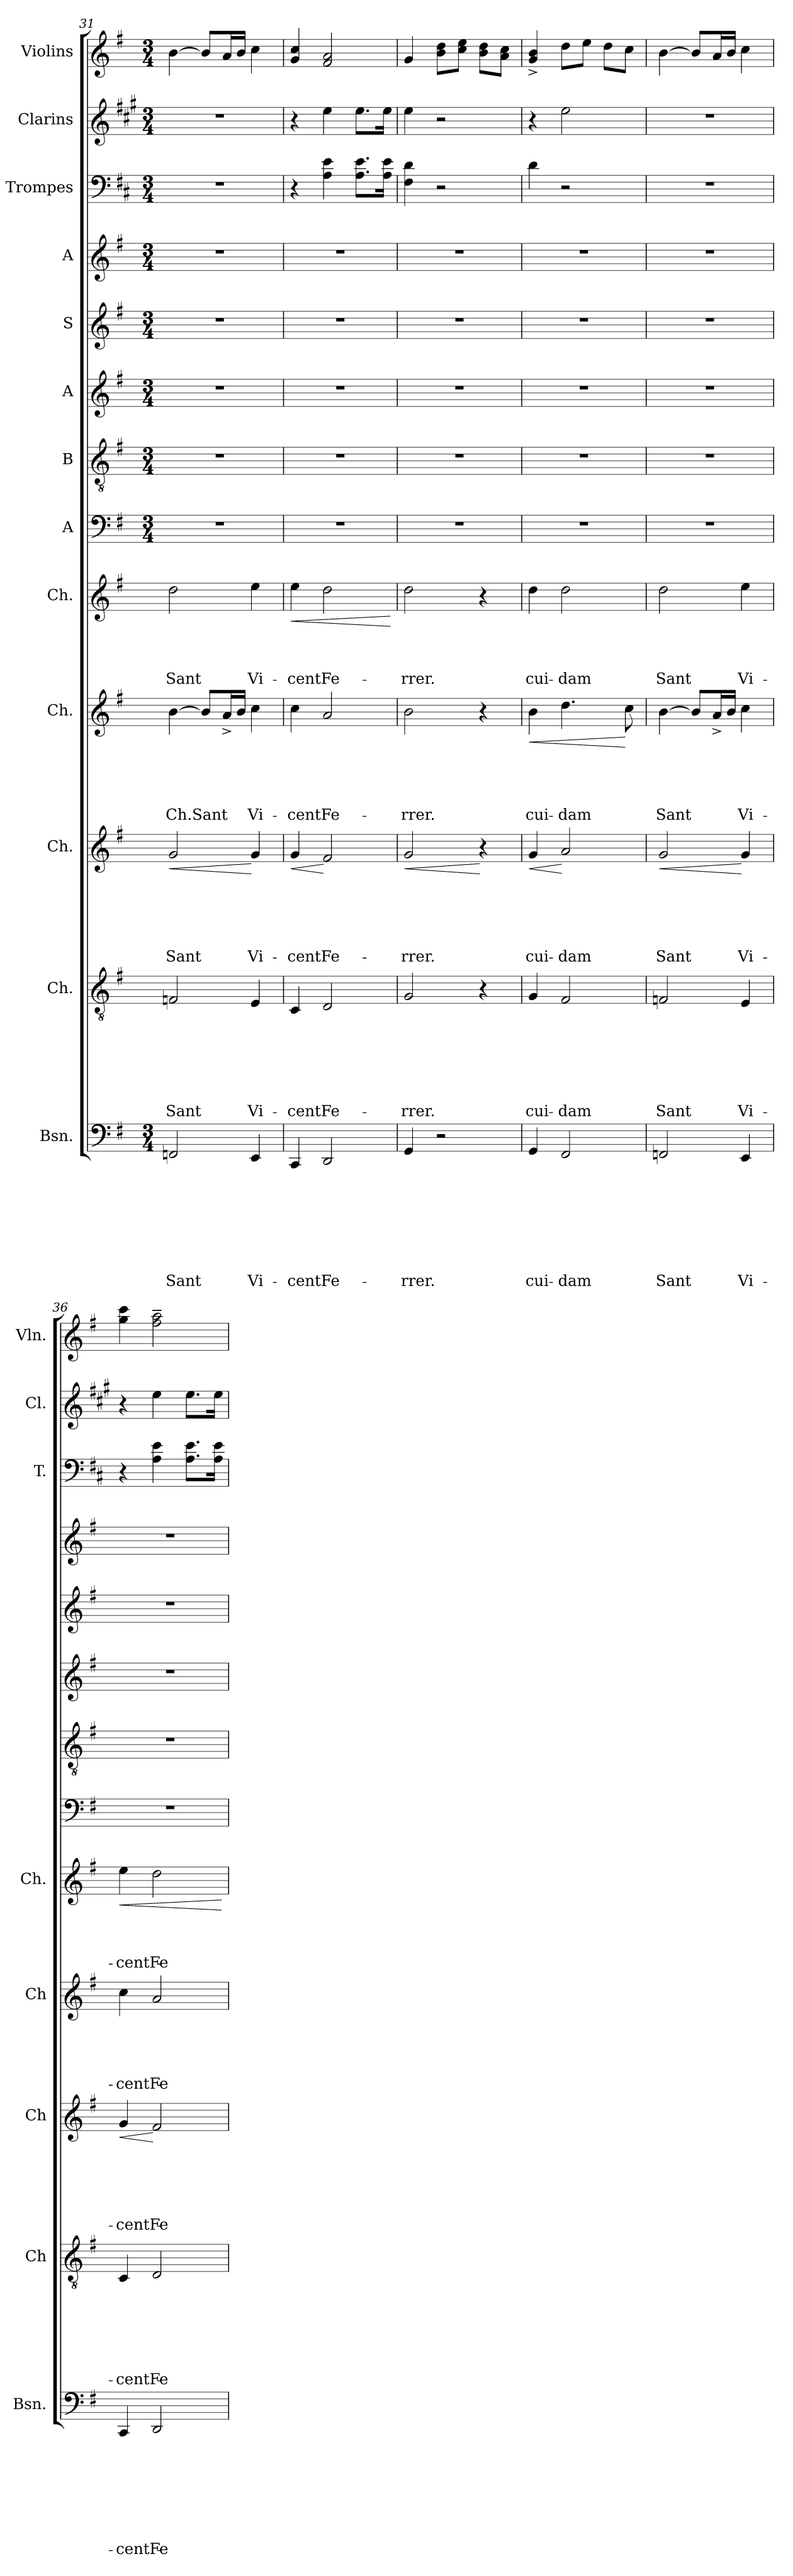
**kern	**text	**text	**text	**text	**text	**text	**text	**text	**kern	**text	**text	**text	**text	**text	**text	**text	**kern	**text	**text	**text	**text	**text	**text	**dynam	**kern	**text	**text	**text	**text	**text	**dynam	**kern	**text	**text	**text	**text	**dynam	**kern	**kern	**kern	**kern	**kern	**kern	**kern	**kern
*part13	*part13	*part13	*part13	*part13	*part13	*part13	*part13	*part13	*part12	*part12	*part12	*part12	*part12	*part12	*part12	*part12	*part11	*part11	*part11	*part11	*part11	*part11	*part11	*part11	*part10	*part10	*part10	*part10	*part10	*part10	*part10	*part9	*part9	*part9	*part9	*part9	*part9	*part8	*part7	*part6	*part5	*part4	*part3	*part2	*part1
*staff13	*staff13	*staff13	*staff13	*staff13	*staff13	*staff13	*staff13	*staff13	*staff12	*staff12	*staff12	*staff12	*staff12	*staff12	*staff12	*staff12	*staff11	*staff11	*staff11	*staff11	*staff11	*staff11	*staff11	*staff11	*staff10	*staff10	*staff10	*staff10	*staff10	*staff10	*staff10	*staff9	*staff9	*staff9	*staff9	*staff9	*staff9	*staff8	*staff7	*staff6	*staff5	*staff4	*staff3	*staff2	*staff1
*I"Bsn.	*	*	*	*	*	*	*	*	*I"Ch.	*	*	*	*	*	*	*	*I"Ch.	*	*	*	*	*	*	*	*I"Ch.	*	*	*	*	*	*	*I"Ch.	*	*	*	*	*	*I"A	*I"B	*I"A	*I"S	*I"A	*I"Trompes	*I"Clarins	*I"Violins
*I'Bsn.	*	*	*	*	*	*	*	*	*I'Ch	*	*	*	*	*	*	*	*I'Ch	*	*	*	*	*	*	*	*I'Ch	*	*	*	*	*	*	*I'Ch.	*	*	*	*	*	*	*	*	*	*	*I'T.	*I'Cl.	*I'Vln.
!!LO:LB:g=z
*clefF4	*	*	*	*	*	*	*	*	*clefGv2	*	*	*	*	*	*	*	*clefG2	*	*	*	*	*	*	*	*clefG2	*	*	*	*	*	*	*clefG2	*	*	*	*	*	*clefF4	*clefGv2	*clefG2	*clefG2	*clefG2	*clefF4	*clefG2	*clefG2
*	*	*	*	*	*	*	*	*	*	*	*	*	*	*	*	*	*	*	*	*	*	*	*	*	*	*	*	*	*	*	*	*	*	*	*	*	*	*	*	*	*	*	*ITrd4c7	*ITrd1c2	*
*k[f#]	*	*	*	*	*	*	*	*	*k[f#]	*	*	*	*	*	*	*	*k[f#]	*	*	*	*	*	*	*	*k[f#]	*	*	*	*	*	*	*k[f#]	*	*	*	*	*	*k[f#]	*k[f#]	*k[f#]	*k[f#]	*k[f#]	*k[f#]	*k[f#]	*k[f#]
*G:	*	*	*	*	*	*	*	*	*G:	*	*	*	*	*	*	*	*G:	*	*	*	*	*	*	*	*G:	*	*	*	*	*	*	*G:	*	*	*	*	*	*G:	*G:	*G:	*G:	*G:	*G:	*G:	*G:
*M3/4	*	*	*	*	*	*	*	*	*	*	*	*	*	*	*	*	*	*	*	*	*	*	*	*	*	*	*	*	*	*	*	*	*	*	*	*	*	*M3/4	*M3/4	*M3/4	*M3/4	*M3/4	*M3/4	*M3/4	*M3/4
=31	=31	=31	=31	=31	=31	=31	=31	=31	=31	=31	=31	=31	=31	=31	=31	=31	=31	=31	=31	=31	=31	=31	=31	=31	=31	=31	=31	=31	=31	=31	=31	=31	=31	=31	=31	=31	=31	=31	=31	=31	=31	=31	=31	=31	=31
!	!	!	!	!	!	!	!	!LO:LY:a	!	!	!	!	!	!	!	!LO:LY:a	!	!	!	!	!	!	!LO:LY:b	!LO:HP:b	!	!	!	!	!	!LO:LY:b:rj	!	!	!	!	!	!LO:LY:b	!	!	!	!	!	!	!LO:N:vis=1	!LO:N:vis=1	!
2FFn/	.	.	.	.	.	.	.	Sant	2Fn/	.	.	.	.	.	.	Sant	2g/	.	.	.	.	.	Sant	<	[>4b\	.	.	.	.	Ch.Sant	.	2dd\	.	.	.	Sant	.	2.r	2.r	2.r	2.r	2.r	2.r	2.r	[>4b\
.	.	.	.	.	.	.	.	.	.	.	.	.	.	.	.	.	.	.	.	.	.	.	.	.	8b/L]	.	.	.	.	.	.	.	.	.	.	.	.	.	.	.	.	.	.	.	8b/L]
.	.	.	.	.	.	.	.	.	.	.	.	.	.	.	.	.	.	.	.	.	.	.	.	.	16a^</L	.	.	.	.	.	.	.	.	.	.	.	.	.	.	.	.	.	.	.	16a/L
.	.	.	.	.	.	.	.	.	.	.	.	.	.	.	.	.	.	.	.	.	.	.	.	.	16b/JJ	.	.	.	.	.	.	.	.	.	.	.	.	.	.	.	.	.	.	.	16b/JJ
!	!	!	!	!	!	!	!	!LO:LY:a	!	!	!	!	!	!	!	!LO:LY:a	!	!	!	!	!	!	!LO:LY:b	!	!	!	!	!	!	!LO:LY:b	!	!	!	!	!	!LO:LY:b	!	!	!	!	!	!	!	!	!
4EE/	.	.	.	.	.	.	.	Vi-	4E/	.	.	.	.	.	.	Vi-	4g/	.	.	.	.	.	Vi-	[	4cc\	.	.	.	.	Vi-	.	4ee\	.	.	.	Vi-	.	.	.	.	.	.	.	.	4cc\
=32	=32	=32	=32	=32	=32	=32	=32	=32	=32	=32	=32	=32	=32	=32	=32	=32	=32	=32	=32	=32	=32	=32	=32	=32	=32	=32	=32	=32	=32	=32	=32	=32	=32	=32	=32	=32	=32	=32	=32	=32	=32	=32	=32	=32	=32
!	!	!	!	!	!	!	!	!LO:LY:a	!	!	!	!	!	!	!	!LO:LY:a	!	!	!	!	!	!	!LO:LY:b	!LO:HP:b	!	!	!	!	!	!LO:LY:b	!	!	!	!	!	!LO:LY:b	!LO:HP:b	!	!	!	!	!	!	!	!
4CC/	.	.	.	.	.	.	.	-centFe-	4C/	.	.	.	.	.	.	-centFe-	4g/	.	.	.	.	.	-centFe-	<	4cc\	.	.	.	.	-centFe-	.	4ee\	.	.	.	-centFe-	<	2.r	2.r	2.r	2.r	2.r	4r	4r	4g/ 4cc/
2DD/	.	.	.	.	.	.	.	.	2D/	.	.	.	.	.	.	.	2f#/	.	.	.	.	.	.	[	2a/	.	.	.	.	.	.	2dd\	.	.	.	.	.	.	.	.	.	.	4D\ 4A\	4dd\	2f#/ 2a/
.	.	.	.	.	.	.	.	.	.	.	.	.	.	.	.	.	.	.	.	.	.	.	.	.	.	.	.	.	.	.	.	.	.	.	.	.	.	.	.	.	.	.	8.D\ 8.A\L	8.dd\L	.
.	.	.	.	.	.	.	.	.	.	.	.	.	.	.	.	.	.	.	.	.	.	.	.	.	.	.	.	.	.	.	.	.	.	.	.	.	.	.	.	.	.	.	16D\ 16A\Jk	16dd\Jk	.
.	.	.	.	.	.	.	.	.	.	.	.	.	.	.	.	.	.	.	.	.	.	.	.	.	.	.	.	.	.	.	.	.	.	.	.	.	[	.	.	.	.	.	.	.	.
=33	=33	=33	=33	=33	=33	=33	=33	=33	=33	=33	=33	=33	=33	=33	=33	=33	=33	=33	=33	=33	=33	=33	=33	=33	=33	=33	=33	=33	=33	=33	=33	=33	=33	=33	=33	=33	=33	=33	=33	=33	=33	=33	=33	=33	=33
!	!	!	!	!	!	!	!	!LO:LY:a	!	!	!	!	!	!	!	!LO:LY:a	!	!	!	!	!	!	!LO:LY:b	!LO:HP:b	!	!	!	!	!	!LO:LY:b	!	!	!	!	!	!LO:LY:b	!	!	!	!	!	!	!	!	!
4GG/	.	.	.	.	.	.	.	-rrer.	2G/	.	.	.	.	.	.	-rrer.	2g/	.	.	.	.	.	-rrer.	<	2b\	.	.	.	.	-rrer.	.	2dd\	.	.	.	-rrer.	.	2.r	2.r	2.r	2.r	2.r	4BB\ 4G\	4dd\	4g/
2r	.	.	.	.	.	.	.	.	.	.	.	.	.	.	.	.	.	.	.	.	.	.	.	.	.	.	.	.	.	.	.	.	.	.	.	.	.	.	.	.	.	.	2r	2r	8b\ 8dd\L
.	.	.	.	.	.	.	.	.	.	.	.	.	.	.	.	.	.	.	.	.	.	.	.	.	.	.	.	.	.	.	.	.	.	.	.	.	.	.	.	.	.	.	.	.	8cc\ 8ee\J
.	.	.	.	.	.	.	.	.	4r	.	.	.	.	.	.	.	4r	.	.	.	.	.	.	[	4r	.	.	.	.	.	.	4r	.	.	.	.	.	.	.	.	.	.	.	.	8b\ 8dd\L
.	.	.	.	.	.	.	.	.	.	.	.	.	.	.	.	.	.	.	.	.	.	.	.	.	.	.	.	.	.	.	.	.	.	.	.	.	.	.	.	.	.	.	.	.	8a\ 8cc\J
=34	=34	=34	=34	=34	=34	=34	=34	=34	=34	=34	=34	=34	=34	=34	=34	=34	=34	=34	=34	=34	=34	=34	=34	=34	=34	=34	=34	=34	=34	=34	=34	=34	=34	=34	=34	=34	=34	=34	=34	=34	=34	=34	=34	=34	=34
!	!	!	!	!	!	!	!	!LO:LY:a	!	!	!	!	!	!	!	!LO:LY:a	!	!	!	!	!	!	!LO:LY:b	!LO:HP:b	!	!	!	!	!	!LO:LY:b	!LO:HP:b	!	!	!	!	!LO:LY:b	!	!	!	!	!	!	!	!	!
4GG/	.	.	.	.	.	.	.	cui-	4G/	.	.	.	.	.	.	cui-	4g/	.	.	.	.	.	cui-	<	4b\	.	.	.	.	cui-	<	4dd\	.	.	.	cui-	.	2.r	2.r	2.r	2.r	2.r	4G\	4r	4g/^< 4b/^<
!	!	!	!	!	!	!	!	!LO:LY:a	!	!	!	!	!	!	!	!LO:LY:a	!	!	!	!	!	!	!LO:LY:b	!	!	!	!	!	!	!LO:LY:b	!	!	!	!	!	!LO:LY:b	!	!	!	!	!	!	!	!	!
2FF#/	.	.	.	.	.	.	.	-dam	2F#/	.	.	.	.	.	.	-dam	2a/	.	.	.	.	.	-dam	[	4.dd\	.	.	.	.	-dam	.	2dd\	.	.	.	-dam	.	.	.	.	.	.	2r	2dd\	8dd\L
.	.	.	.	.	.	.	.	.	.	.	.	.	.	.	.	.	.	.	.	.	.	.	.	.	.	.	.	.	.	.	.	.	.	.	.	.	.	.	.	.	.	.	.	.	8ee\J
.	.	.	.	.	.	.	.	.	.	.	.	.	.	.	.	.	.	.	.	.	.	.	.	.	.	.	.	.	.	.	.	.	.	.	.	.	.	.	.	.	.	.	.	.	8dd\L
.	.	.	.	.	.	.	.	.	.	.	.	.	.	.	.	.	.	.	.	.	.	.	.	.	8cc\	.	.	.	.	.	[	.	.	.	.	.	.	.	.	.	.	.	.	.	8cc\J
=35	=35	=35	=35	=35	=35	=35	=35	=35	=35	=35	=35	=35	=35	=35	=35	=35	=35	=35	=35	=35	=35	=35	=35	=35	=35	=35	=35	=35	=35	=35	=35	=35	=35	=35	=35	=35	=35	=35	=35	=35	=35	=35	=35	=35	=35
!	!	!	!	!	!	!	!	!LO:LY:a	!	!	!	!	!	!	!	!LO:LY:a	!	!	!	!	!	!	!LO:LY:b	!LO:HP:b	!	!	!	!	!	!LO:LY:b	!	!	!	!	!	!LO:LY:b	!	!	!	!	!	!	!LO:N:vis=1	!LO:N:vis=1	!
2FFn/	.	.	.	.	.	.	.	Sant	2Fn/	.	.	.	.	.	.	Sant	2g/	.	.	.	.	.	Sant	<	[>4b\	.	.	.	.	Sant	.	2dd\	.	.	.	Sant	.	2.r	2.r	2.r	2.r	2.r	2.r	2.r	[>4b\
.	.	.	.	.	.	.	.	.	.	.	.	.	.	.	.	.	.	.	.	.	.	.	.	.	8b/L]	.	.	.	.	.	.	.	.	.	.	.	.	.	.	.	.	.	.	.	8b/L]
.	.	.	.	.	.	.	.	.	.	.	.	.	.	.	.	.	.	.	.	.	.	.	.	.	16a^</L	.	.	.	.	.	.	.	.	.	.	.	.	.	.	.	.	.	.	.	16a/L
.	.	.	.	.	.	.	.	.	.	.	.	.	.	.	.	.	.	.	.	.	.	.	.	.	16b/JJ	.	.	.	.	.	.	.	.	.	.	.	.	.	.	.	.	.	.	.	16b/JJ
!	!	!	!	!	!	!	!	!LO:LY:a	!	!	!	!	!	!	!	!LO:LY:a	!	!	!	!	!	!	!LO:LY:b	!	!	!	!	!	!	!LO:LY:b	!	!	!	!	!	!LO:LY:b	!	!	!	!	!	!	!	!	!
4EE/	.	.	.	.	.	.	.	Vi-	4E/	.	.	.	.	.	.	Vi-	4g/	.	.	.	.	.	Vi-	[	4cc\	.	.	.	.	Vi-	.	4ee\	.	.	.	Vi-	.	.	.	.	.	.	.	.	4cc\
=36	=36	=36	=36	=36	=36	=36	=36	=36	=36	=36	=36	=36	=36	=36	=36	=36	=36	=36	=36	=36	=36	=36	=36	=36	=36	=36	=36	=36	=36	=36	=36	=36	=36	=36	=36	=36	=36	=36	=36	=36	=36	=36	=36	=36	=36
!	!	!	!	!	!	!	!	!LO:LY:a	!	!	!	!	!	!	!	!LO:LY:a	!	!	!	!	!	!	!LO:LY:b	!LO:HP:b	!	!	!	!	!	!LO:LY:b	!	!	!	!	!	!LO:LY:b	!LO:HP:b	!	!	!	!	!	!	!	!
4CC/	.	.	.	.	.	.	.	-centFe-	4C/	.	.	.	.	.	.	-centFe-	4g/	.	.	.	.	.	-centFe-	<	4cc\	.	.	.	.	-centFe-	.	4ee\	.	.	.	-centFe-	<	2.r	2.r	2.r	2.r	2.r	4r	4r	4gg\ 4ccc\
2DD/	.	.	.	.	.	.	.	.	2D/	.	.	.	.	.	.	.	2f#/	.	.	.	.	.	.	[	2a/	.	.	.	.	.	.	2dd\	.	.	.	.	.	.	.	.	.	.	4D\ 4A\	4dd\	2ff#\~> 2aa\~>
.	.	.	.	.	.	.	.	.	.	.	.	.	.	.	.	.	.	.	.	.	.	.	.	.	.	.	.	.	.	.	.	.	.	.	.	.	.	.	.	.	.	.	8.D\ 8.A\L	8.dd\L	.
.	.	.	.	.	.	.	.	.	.	.	.	.	.	.	.	.	.	.	.	.	.	.	.	.	.	.	.	.	.	.	.	.	.	.	.	.	.	.	.	.	.	.	16D\ 16A\Jk	16dd\Jk	.
.	.	.	.	.	.	.	.	.	.	.	.	.	.	.	.	.	.	.	.	.	.	.	.	.	.	.	.	.	.	.	.	.	.	.	.	.	[	.	.	.	.	.	.	.	.
=	=	=	=	=	=	=	=	=	=	=	=	=	=	=	=	=	=	=	=	=	=	=	=	=	=	=	=	=	=	=	=	=	=	=	=	=	=	=	=	=	=	=	=	=	=
*-	*-	*-	*-	*-	*-	*-	*-	*-	*-	*-	*-	*-	*-	*-	*-	*-	*-	*-	*-	*-	*-	*-	*-	*-	*-	*-	*-	*-	*-	*-	*-	*-	*-	*-	*-	*-	*-	*-	*-	*-	*-	*-	*-	*-	*-
